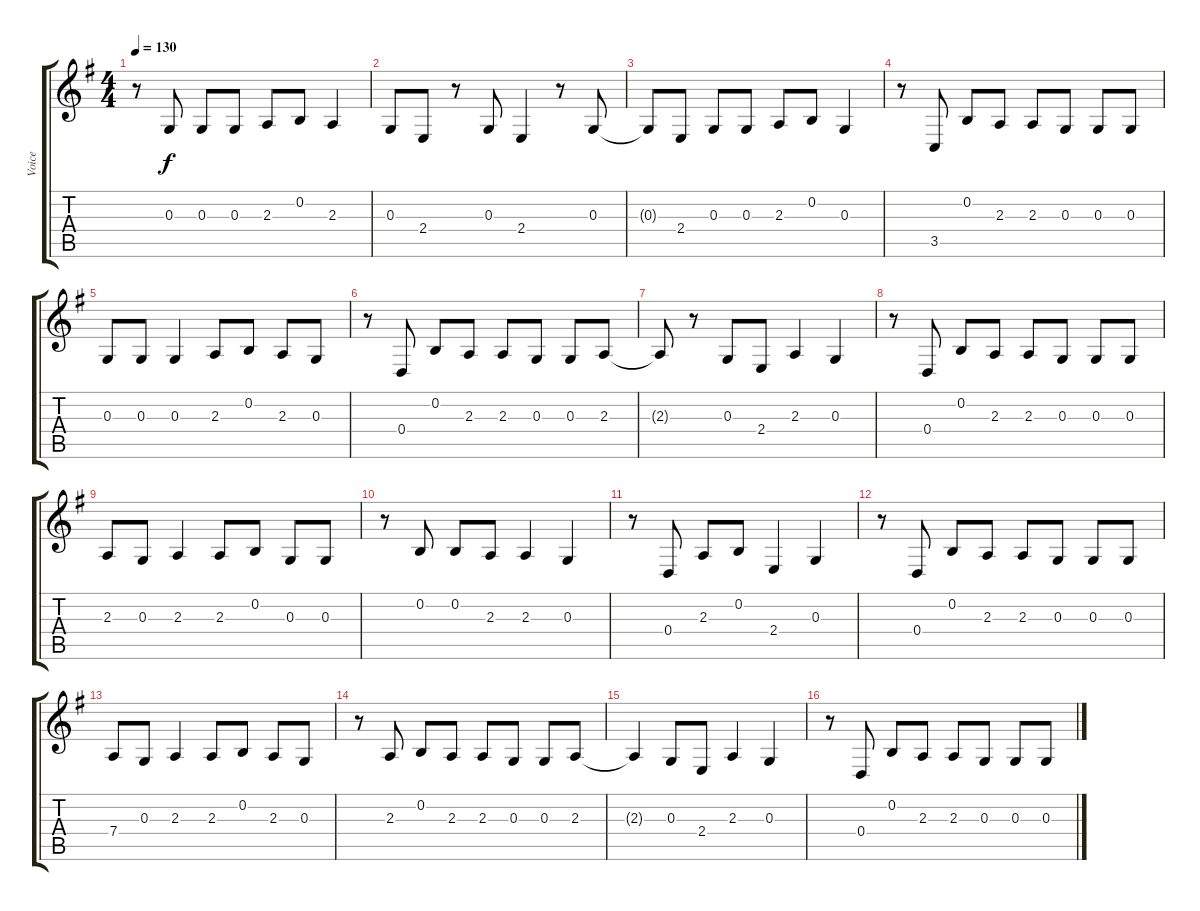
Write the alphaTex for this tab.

\track ("Voice" "Voice") {instrument acousticgrandpiano}
\staff {score tabs}
\tuning (E4 B3 G3 D3 A2 E2) {hide}
\ts (4 4)
\tempo 130
\clef g2
\ks g
r.8{dy f} 0.3.8 0.3.8 0.3.8 2.3.8 0.2.8 2.3.4 |
0.3.8 2.4.8 r.8 0.3.8 2.4.4 r.8 0.3.8 |
0.3{t}.8 2.4.8 0.3.8 0.3.8 2.3.8 0.2.8 0.3.4 |
r.8 3.5.8 0.2.8 2.3.8 2.3.8 0.3.8 0.3.8 0.3.8 |
0.3.8 0.3.8 0.3.4 2.3.8 0.2.8 2.3.8 0.3.8 |
r.8 0.4.8 0.2.8 2.3.8 2.3.8 0.3.8 0.3.8 2.3.8 |
2.3{t}.8 r.8 0.3.8 2.4.8 2.3.4 0.3.4 |
r.8 0.4.8 0.2.8 2.3.8 2.3.8 0.3.8 0.3.8 0.3.8 |
2.3.8 0.3.8 2.3.4 2.3.8 0.2.8 0.3.8 0.3.8 |
r.8 0.2.8 0.2.8 2.3.8 2.3.4 0.3.4 |
r.8 0.4.8 2.3.8 0.2.8 2.4.4 0.3.4 |
r.8 0.4.8 0.2.8 2.3.8 2.3.8 0.3.8 0.3.8 0.3.8 |
7.4.8 0.3.8 2.3.4 2.3.8 0.2.8 2.3.8 0.3.8 |
r.8 2.3.8 0.2.8 2.3.8 2.3.8 0.3.8 0.3.8 2.3.8 |
2.3{t}.4 0.3.8 2.4.8 2.3.4 0.3.4 |
r.8 0.4.8 0.2.8 2.3.8 2.3.8 0.3.8 0.3.8 0.3.8
